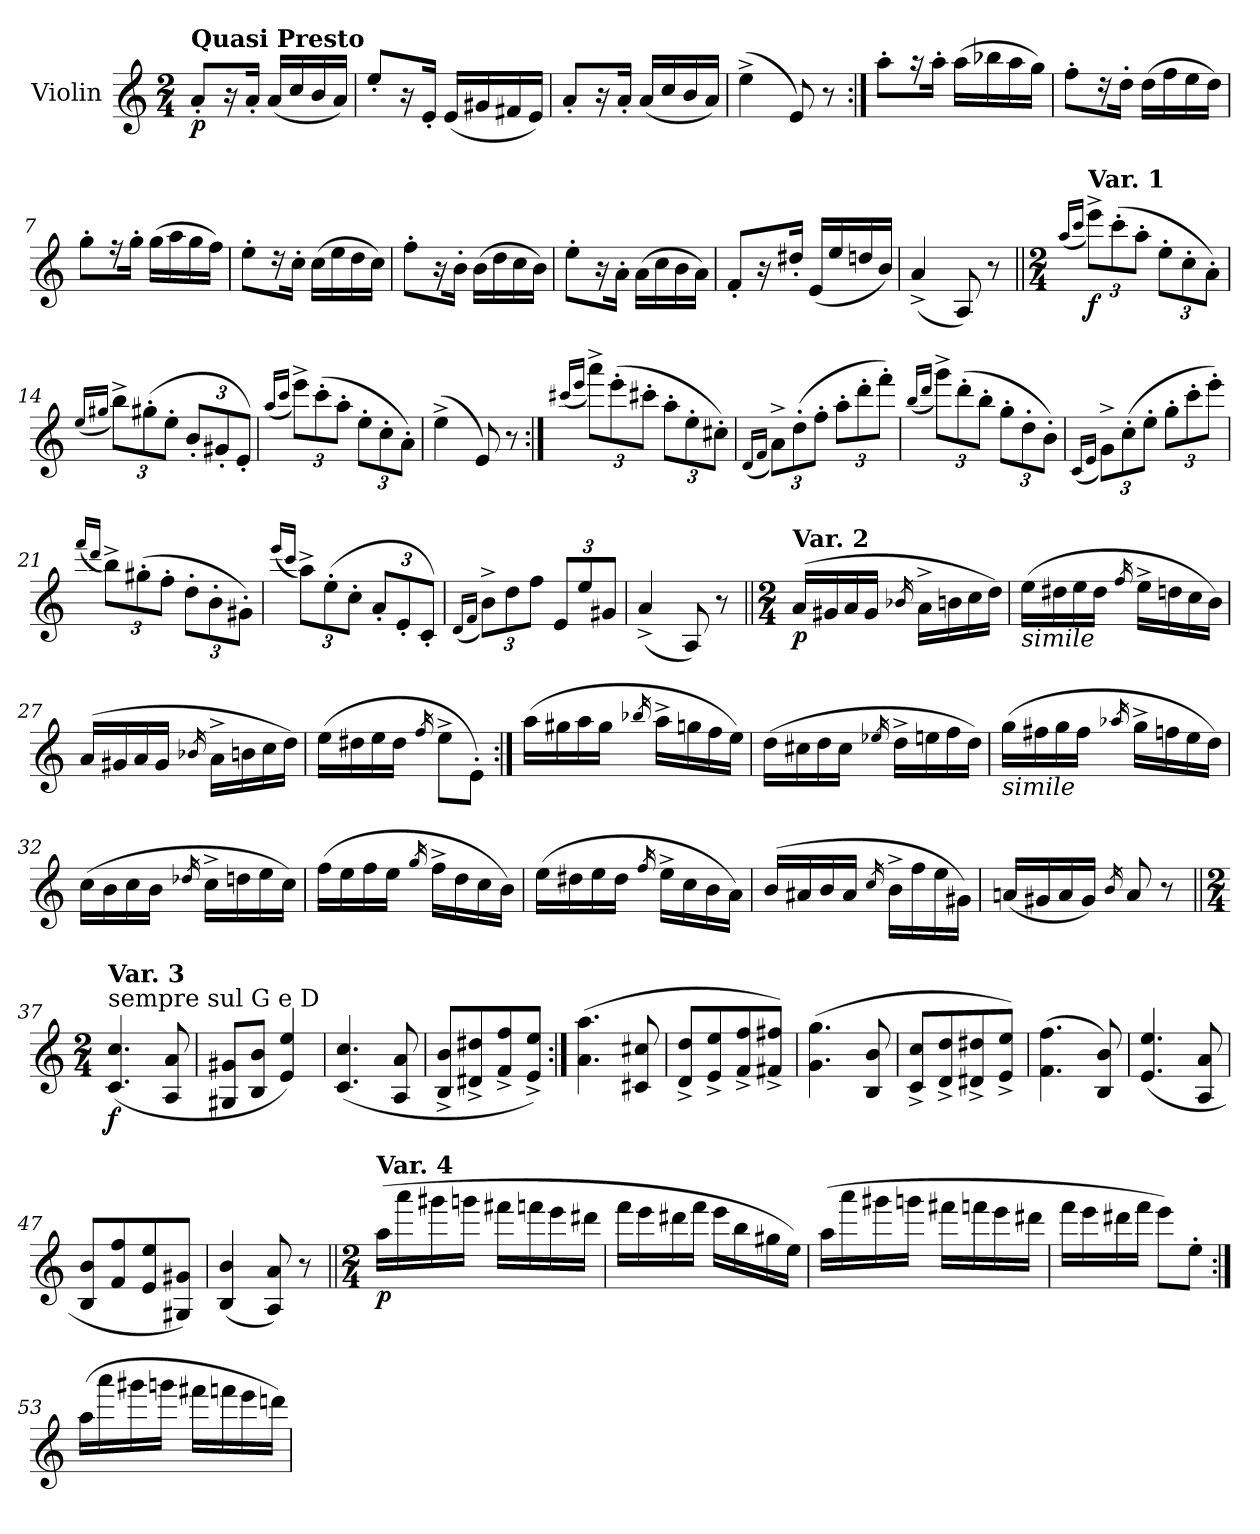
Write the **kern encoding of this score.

**kern	**dynam
*part1	*part1
*staff1	*staff1
*I"Violin	*
*I'Vln.	*
*clefG2	*
*k[]	*
*M2/4	*
=1	=1
!LO:TX:a:B:t=Quasi Presto	!
!	!LO:DY:b
8a'/L	p
16r	.
16a'/Jk	.
(<16a/LL	.
16cc/	.
16b/	.
16a/JJ)	.
=2	=2
8ee'/L	.
16r	.
16e'/Jk	.
(<16e/LL	.
16g#X/	.
16f#X/	.
16e/JJ)	.
=3	=3
8a'/L	.
16r	.
16a'/Jk	.
(<16a/LL	.
16cc/	.
16b/	.
16a/JJ)	.
=4	=4
(>4ee^\	.
8e/)	.
8r	.
=5:|!	=5:|!
8aa'\L	.
16raa	.
16aa'\Jk	.
(>16aa\LL	.
16bb-X\	.
16aa\	.
16gg\JJ)	.
=6	=6
8ff'\L	.
16rdd	.
16dd'\Jk	.
(>16dd\LL	.
16ff\	.
16ee\	.
16dd\JJ)	.
!!LO:LB:g=z
=7	=7
8gg'\L	.
16r	.
16gg'\Jk	.
(>16gg\LL	.
16aa\	.
16gg\	.
16ff\JJ)	.
=8	=8
8ee'\L	.
16r	.
16cc'\Jk	.
(>16cc\LL	.
16ee\	.
16dd\	.
16cc\JJ)	.
=9	=9
8ff'\L	.
16r	.
16b'\Jk	.
(>16b\LL	.
16dd\	.
16cc\	.
16b\JJ)	.
=10	=10
8ee'\L	.
16r	.
16a'\Jk	.
(>16a\LL	.
16cc\	.
16b\	.
16a\JJ)	.
=11	=11
8f'/L	.
16r	.
16dd#X'/Jk	.
(<16e/LL	.
16ee/	.
16ddn/	.
16b/JJ)	.
=12	=12
(<4a^/	.
8A/)	.
8r	.
!!LO:LB:g=z
=13||	=13||
*M2/4	*
(>16qaa/LL	.
16qccc/JJ	.
*Xbrackettup	*
!LO:TX:a:B:t=Var. 1	!
!	!LO:DY:b
12eee^\L)	f
(>12ccc'\	.
12aa'\J	.
12ee'\L	.
12cc'\	.
12a'\J)	.
=14	=14
(>16qee/LL	.
16qgg#X/JJ	.
12bb^\L)	.
(>12gg#'\	.
12ee'\J	.
12b'/L	.
12g#X'/	.
12e'/J)	.
=15	=15
(>16qaa/LL	.
16qccc/JJ	.
12eee^\L)	.
(>12ccc'\	.
12aa'\J	.
12ee'\L	.
12cc'\	.
12a'\J)	.
=16	=16
(>4ee^\	.
8e/)	.
8r	.
=17:|!	=17:|!
(>16qccc#X/LL	.
16qeee/JJ	.
12aaa^\L)	.
(>12eee'\	.
12ccc#'\J	.
12aa'\L	.
12ee'\	.
12cc#X'\J)	.
!!LO:LB:g=z
=18	=18
(<16qd/LL	.
16qf/JJ	.
12a^\L)	.
(>12dd'\	.
12ff'\J	.
12aa'\L	.
12ddd'\	.
12fff'\J)	.
!!LO:LB:g=z
=19	=19
(>16qbb/LL	.
16qddd/JJ	.
12ggg^\L)	.
(>12ddd'\	.
12bb'\J	.
12gg'\L	.
12dd'\	.
12b'\J)	.
=20	=20
(<16qc/LL	.
16qe/JJ	.
12g^\L)	.
(>12cc'\	.
12ee'\J	.
12gg'\L	.
12ccc'\	.
12eee'\J)	.
=21	=21
(>16qfff/LL	.
16qddd/JJ	.
12bb^\L)	.
(>12gg#X'\	.
12ff'\J	.
12dd'\L	.
12b'\	.
12g#X'\J)	.
=22	=22
(>16qeee/LL	.
16qccc/JJ	.
12aa^\L)	.
(>12ee'\	.
12cc'\J	.
12a'/L	.
12e'/	.
12c'/J)	.
=23	=23
(<16qd/LL	.
16qf/JJ	.
12b^\L)	.
12dd\	.
12ff\J	.
12e/L	.
12ee/	.
12g#X/J	.
=24	=24
(<4a^/	.
8A/)	.
8r	.
!!LO:LB:g=z
=25||	=25||
*M2/4	*
!LO:TX:a:B:t=Var. 2	!
!	!LO:DY:b
(>16a</LL	p
16g#X/	.
16a</	.
16g#/JJ	.
16qb-X/	.
16a<^\LL	.
16bn\	.
16cc\	.
16dd\JJ)	.
=26	=26
!LO:TX:b:i:t=simile	!
(>16ee\LL	.
16dd#X\	.
16ee\	.
16dd#\JJ	.
16qff/	.
16ee^\LL	.
16ddn\	.
16cc\	.
16b\JJ)	.
=27	=27
(>16a/LL	.
16g#X/	.
16a/	.
16g#/JJ	.
16qb-X/	.
16a^\LL	.
16bn\	.
16cc\	.
16dd\JJ)	.
=28	=28
(>16ee\LL	.
16dd#X\	.
16ee\	.
16dd#\JJ	.
16qff/	.
8ee^\L	.
8e'\J)	.
!!LO:LB:g=z
=29:|!	=29:|!
(>16aa\LL	.
16gg#X\	.
16aa\	.
16gg#\JJ	.
16qbb-X/	.
16aa^\LL	.
16ggn\	.
16ff\	.
16ee\JJ)	.
=30	=30
(>16dd\LL	.
16cc#X\	.
16dd\	.
16cc#\JJ	.
16qee-X/	.
16dd^\LL	.
16een\	.
16ff\	.
16dd\JJ)	.
=31	=31
!LO:TX:b:i:t=simile	!
(>16gg\LL	.
16ff#X\	.
16gg\	.
16ff#\JJ	.
16qaa-X/	.
16gg^\LL	.
16ffn\	.
16ee\	.
16dd\JJ)	.
=32	=32
(>16cc\LL	.
16b\	.
16cc\	.
16b\JJ	.
16qdd-X/	.
16cc^\LL	.
16ddn\	.
16ee\	.
16cc\JJ)	.
!!LO:LB:g=z
=33	=33
(>16ff\LL	.
16ee\	.
16ff\	.
16ee\JJ	.
16qgg/	.
16ff^\LL	.
16dd\	.
16cc\	.
16b\JJ)	.
=34	=34
(>16ee\LL	.
16dd#X\	.
16ee\	.
16dd#\JJ	.
16qff/	.
16ee^\LL	.
16cc\	.
16b\	.
16a\JJ)	.
=35	=35
(>16b/LL	.
16a#X/	.
16b/	.
16a#/JJ	.
16qcc/	.
16b^\LL	.
16ff\	.
16ee\	.
16g#X\JJ)	.
=36	=36
(<16an/LL	.
16g#X/	.
16a/	.
16g#/JJ)	.
16qb/	.
8a/	.
8r	.
!!LO:LB:g=z
=37||	=37||
*M2/4	*
!LO:TX:a:t=sempre sul G e D	!
!LO:TX:a:B:t=Var. 3	!
!	!LO:DY:b
(<4.c/ 4.cc/	f
8A/ 8a/	.
=38	=38
8G#X/ 8g#X/L	.
8B/ 8b/J	.
4e/ 4ee/)	.
=39	=39
(<4.c/ 4.cc/	.
8A/ 8a/	.
=40	=40
8B/^ 8b/^L	.
8d#X/^ 8dd#X/^	.
8f/^ 8ff/^	.
8e/^ 8ee/^J)	.
=41:|!	=41:|!
(>4.a\ 4.aa\	.
8c#X/ 8cc#X/	.
=42	=42
8d/^ 8dd/^L	.
8e/^ 8ee/^	.
8f/^ 8ff/^	.
8f#X/^ 8ff#X/^J)	.
!!LO:LB:g=z
=43	=43
(>4.g\ 4.gg\	.
8B/ 8b/	.
=44	=44
8c/^ 8cc/^L	.
8d/^ 8dd/^	.
8d#X/^ 8dd#X/^	.
8e/^ 8ee/^J)	.
=45	=45
(>4.f\ 4.ff\	.
8B/ 8b/)	.
=46	=46
(<4.e/ 4.ee/	.
8A/ 8a/	.
=47	=47
8B/ 8b/L	.
8f/ 8ff/	.
8e/ 8ee/	.
8G#X/ 8g#X/J)	.
=48	=48
(<4B/ 4b/	.
8A/ 8a/)	.
8r	.
!!LO:PB:g=z
=49||	=49||
*M2/4	*
!LO:TX:a:B:t=Var. 4	!
!	!LO:DY:b
(>16aa\LL	p
16aaa\	.
16ggg#X\	.
16gggn\JJ	.
16fff#X\LL	.
16fffn\	.
16eee\	.
16ddd#X\JJ	.
=50	=50
16fff\LL	.
16eee\	.
16ddd#X\	.
16fff\JJ	.
16eee\LL	.
16bb\	.
16gg#X\	.
16ee\JJ)	.
=51	=51
(>16aa\LL	.
16aaa\	.
16ggg#X\	.
16gggn\JJ	.
16fff#X\LL	.
16fffn\	.
16eee\	.
16ddd#X\JJ	.
!!LO:LB:g=z
=52	=52
16fff\LL	.
16eee\	.
16ddd#X\	.
16fff\JJ	.
8eee\L)	.
8ee'\J	.
!!LO:LB:g=z
=53:|!	=53:|!
(>16aa\LL	.
16aaa\	.
16ggg#X\	.
16gggn\JJ	.
16fff#X\LL	.
16fffn\	.
16eee\	.
16dddn\JJ)	.
=	=
*-	*-
